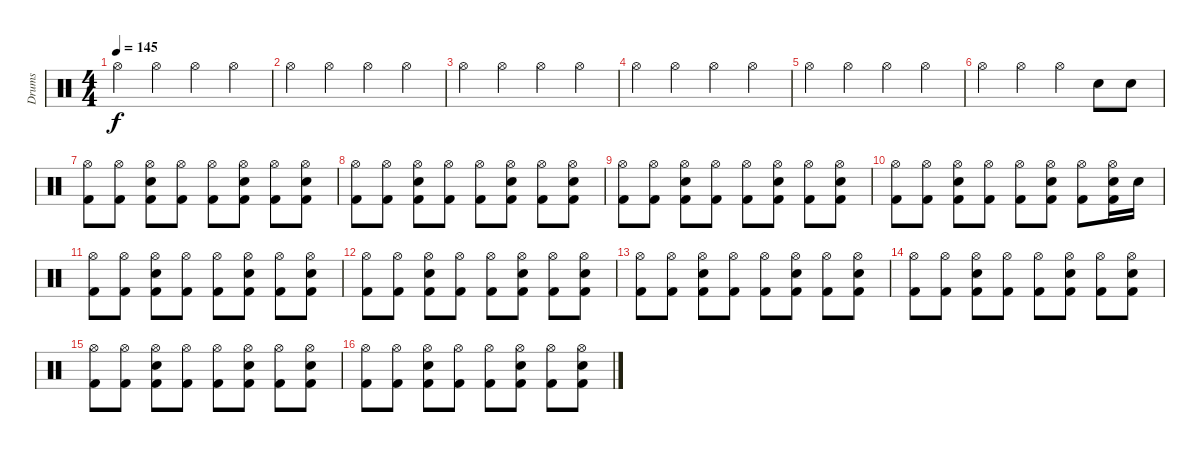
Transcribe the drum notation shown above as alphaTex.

\track ("Drums" "Drums") {instrument percussion}
\staff {score}
\articulation defaults
\ts (4 4)
\tempo 145
\clef neutral
\ks c "Hi-Hat (open)".4{dy f} "Hi-Hat (open)".4 "Hi-Hat (open)".4 "Hi-Hat (open)".4
|
"Hi-Hat (open)".4 "Hi-Hat (open)".4 "Hi-Hat (open)".4 "Hi-Hat (open)".4 |
"Hi-Hat (open)".4 "Hi-Hat (open)".4 "Hi-Hat (open)".4 "Hi-Hat (open)".4 |
"Hi-Hat (open)".4 "Hi-Hat (open)".4 "Hi-Hat (open)".4 "Hi-Hat (open)".4 |
"Hi-Hat (open)".4 "Hi-Hat (open)".4 "Hi-Hat (open)".4 "Hi-Hat (open)".4 |
"Hi-Hat (open)".4 "Hi-Hat (open)".4 "Hi-Hat (open)".4 "Electric Snare (hit)".8 "Electric Snare (hit)".8 |
("Hi-Hat (open)" "Kick (hit) 2").8 ("Hi-Hat (open)" "Kick (hit) 2").8 ("Hi-Hat (open)" "Electric Snare (hit)" "Kick (hit) 2").8 ("Hi-Hat (open)" "Kick (hit) 2").8 ("Hi-Hat (open)" "Kick (hit) 2").8 ("Hi-Hat (open)" "Electric Snare (hit)" "Kick (hit) 2").8 ("Hi-Hat (open)" "Kick (hit) 2").8 ("Hi-Hat (open)" "Electric Snare (hit)" "Kick (hit) 2").8 |
("Hi-Hat (open)" "Kick (hit) 2").8 ("Hi-Hat (open)" "Kick (hit) 2").8 ("Hi-Hat (open)" "Electric Snare (hit)" "Kick (hit) 2").8 ("Hi-Hat (open)" "Kick (hit) 2").8 ("Hi-Hat (open)" "Kick (hit) 2").8 ("Hi-Hat (open)" "Electric Snare (hit)" "Kick (hit) 2").8 ("Hi-Hat (open)" "Kick (hit) 2").8 ("Hi-Hat (open)" "Electric Snare (hit)" "Kick (hit) 2").8 |
("Hi-Hat (open)" "Kick (hit) 2").8 ("Hi-Hat (open)" "Kick (hit) 2").8 ("Hi-Hat (open)" "Electric Snare (hit)" "Kick (hit) 2").8 ("Hi-Hat (open)" "Kick (hit) 2").8 ("Hi-Hat (open)" "Kick (hit) 2").8 ("Hi-Hat (open)" "Electric Snare (hit)" "Kick (hit) 2").8 ("Hi-Hat (open)" "Kick (hit) 2").8 ("Hi-Hat (open)" "Electric Snare (hit)" "Kick (hit) 2").8 |
("Hi-Hat (open)" "Kick (hit) 2").8 ("Hi-Hat (open)" "Kick (hit) 2").8 ("Hi-Hat (open)" "Electric Snare (hit)" "Kick (hit) 2").8 ("Hi-Hat (open)" "Kick (hit) 2").8 ("Hi-Hat (open)" "Kick (hit) 2").8 ("Hi-Hat (open)" "Electric Snare (hit)" "Kick (hit) 2").8 ("Hi-Hat (open)" "Kick (hit) 2").8 ("Hi-Hat (open)" "Electric Snare (hit)" "Kick (hit) 2").16 "Electric Snare (hit)".16 |
("Hi-Hat (open)" "Kick (hit) 2").8 ("Hi-Hat (open)" "Kick (hit) 2").8 ("Hi-Hat (open)" "Electric Snare (hit)" "Kick (hit) 2").8 ("Hi-Hat (open)" "Kick (hit) 2").8 ("Hi-Hat (open)" "Kick (hit) 2").8 ("Hi-Hat (open)" "Electric Snare (hit)" "Kick (hit) 2").8 ("Hi-Hat (open)" "Kick (hit) 2").8 ("Hi-Hat (open)" "Electric Snare (hit)" "Kick (hit) 2").8 |
("Hi-Hat (open)" "Kick (hit) 2").8 ("Hi-Hat (open)" "Kick (hit) 2").8 ("Hi-Hat (open)" "Electric Snare (hit)" "Kick (hit) 2").8 ("Hi-Hat (open)" "Kick (hit) 2").8 ("Hi-Hat (open)" "Kick (hit) 2").8 ("Hi-Hat (open)" "Electric Snare (hit)" "Kick (hit) 2").8 ("Hi-Hat (open)" "Kick (hit) 2").8 ("Hi-Hat (open)" "Electric Snare (hit)" "Kick (hit) 2").8 |
("Hi-Hat (open)" "Kick (hit) 2").8 ("Hi-Hat (open)" "Kick (hit) 2").8 ("Hi-Hat (open)" "Electric Snare (hit)" "Kick (hit) 2").8 ("Hi-Hat (open)" "Kick (hit) 2").8 ("Hi-Hat (open)" "Kick (hit) 2").8 ("Hi-Hat (open)" "Electric Snare (hit)" "Kick (hit) 2").8 ("Hi-Hat (open)" "Kick (hit) 2").8 ("Hi-Hat (open)" "Electric Snare (hit)" "Kick (hit) 2").8 |
("Hi-Hat (open)" "Kick (hit) 2").8 ("Hi-Hat (open)" "Kick (hit) 2").8 ("Hi-Hat (open)" "Electric Snare (hit)" "Kick (hit) 2").8 ("Hi-Hat (open)" "Kick (hit) 2").8 ("Hi-Hat (open)" "Kick (hit) 2").8 ("Hi-Hat (open)" "Electric Snare (hit)" "Kick (hit) 2").8 ("Hi-Hat (open)" "Kick (hit) 2").8 ("Hi-Hat (open)" "Electric Snare (hit)" "Kick (hit) 2").8 |
("Hi-Hat (open)" "Kick (hit) 2").8 ("Hi-Hat (open)" "Kick (hit) 2").8 ("Hi-Hat (open)" "Electric Snare (hit)" "Kick (hit) 2").8 ("Hi-Hat (open)" "Kick (hit) 2").8 ("Hi-Hat (open)" "Kick (hit) 2").8 ("Hi-Hat (open)" "Electric Snare (hit)" "Kick (hit) 2").8 ("Hi-Hat (open)" "Kick (hit) 2").8 ("Hi-Hat (open)" "Electric Snare (hit)" "Kick (hit) 2").8 |
("Hi-Hat (open)" "Kick (hit) 2").8 ("Hi-Hat (open)" "Kick (hit) 2").8 ("Hi-Hat (open)" "Electric Snare (hit)" "Kick (hit) 2").8 ("Hi-Hat (open)" "Kick (hit) 2").8 ("Hi-Hat (open)" "Kick (hit) 2").8 ("Hi-Hat (open)" "Electric Snare (hit)" "Kick (hit) 2").8 ("Hi-Hat (open)" "Kick (hit) 2").8 ("Hi-Hat (open)" "Electric Snare (hit)" "Kick (hit) 2").8
